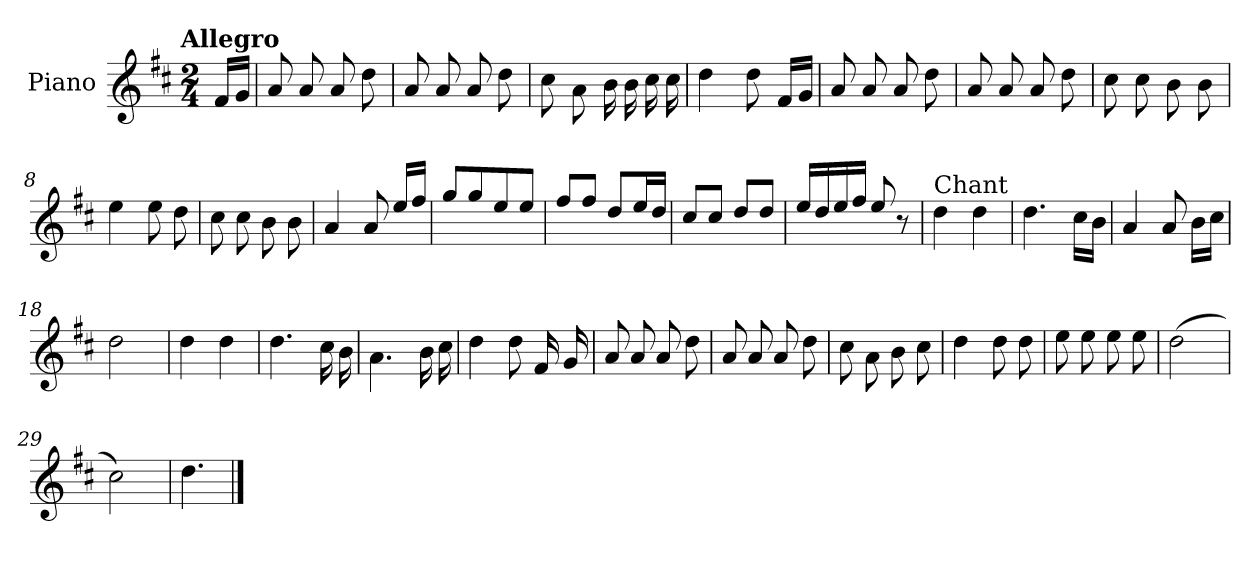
**kern
*part1
*staff1
*I"Piano
*I'Pno.
*clefG2
*k[f#c#]
!!LO:TX:omd:t=Allegro
*M2/4
*MM144
=
16f#/LL
16g/JJ
=1
8a/
8a/
8a/
8dd\
=2
8a/
8a/
8a/
8dd\
=3
8cc#\
8a\
16b\
16b\
16cc#\
16cc#\
=4
4dd\
8dd\
16f#/LL
16g/JJ
!!LO:LB:g=z
=5
8a/
8a/
8a/
8dd\
=6
8a/
8a/
8a/
8dd\
=7
8cc#\
8cc#\
8b\
8b\
=8
4ee\
8ee\
8dd\
=9
8cc#\
8cc#\
8b\
8b\
=10
4a/
8a/
16ee!/LL
16ff#!/JJ
!!LO:LB:g=z
=11
8gg!/L
8gg!/
8ee!/
8ee!/J
=12
8ff#!/L
8ff#!/J
8dd!/L
16ee!/L
16dd!/JJ
=13
8cc#!/L
8cc#!/J
8dd!/L
8dd!/J
=14
16ee!/LL
16dd!/
16ee!/
16ff#!/JJ
8ee!/
8r
=15
!LO:TX:a:t=Chant
4dd\
4dd\
=16
4.dd\
16cc#\LL
16b\JJ
!!LO:LB:g=z
=17
4a/
8a/
16b\LL
16cc#\JJ
=18
2dd\
=19
4dd\
4dd\
=20
4.dd\
16cc#\
16b\
=21
4.a\
16b\
16cc#\
=22
4dd\
8dd\
16f#/
16g/
=23
8a/
8a/
8a/
8dd\
!!LO:LB:g=z
=24
8a/
8a/
8a/
8dd\
=25
8cc#\
8a\
8b\
8cc#\
=26
4dd\
8dd\
8dd\
=27
8ee\
8ee\
8ee\
8ee\
=28
(>2dd\
=29
2cc#\)
=30
4.dd\
==
*-
